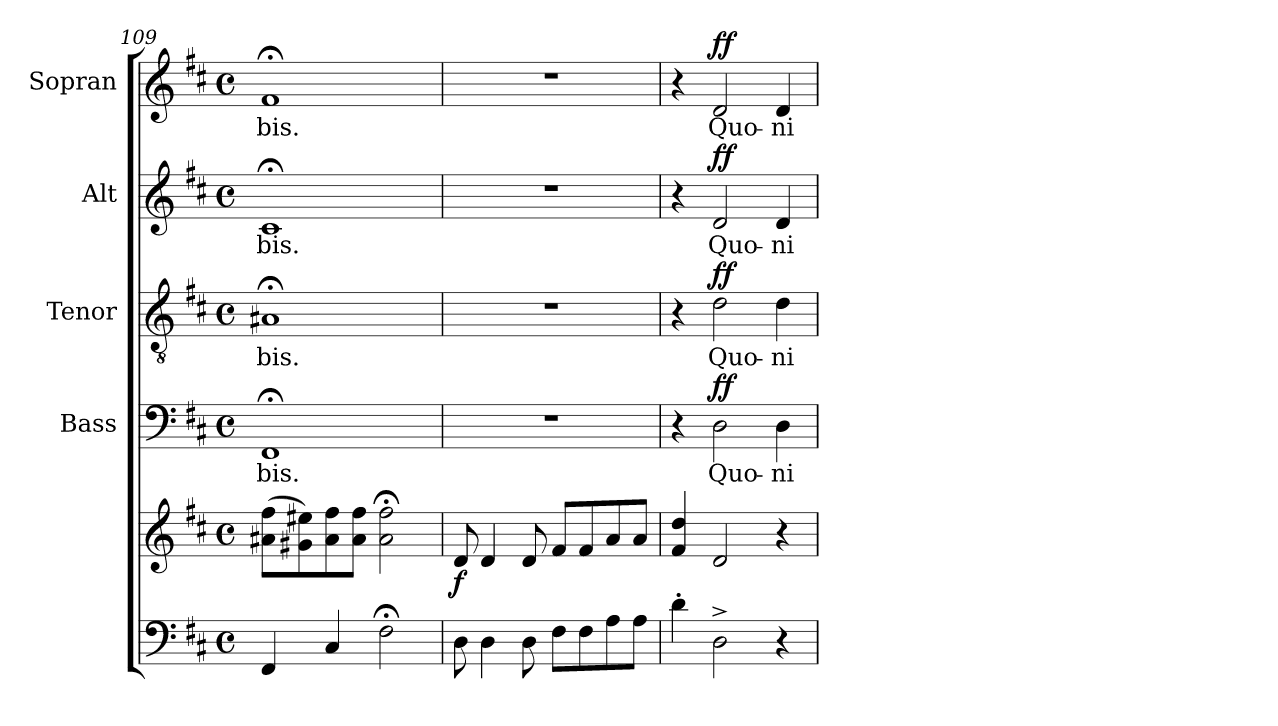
**kern	**kern	**dynam	**kern	**text	**dynam	**kern	**text	**dynam	**kern	**text	**dynam	**kern	**text	**dynam
*part5	*part5	*part5	*part4	*part4	*part4	*part3	*part3	*part3	*part2	*part2	*part2	*part1	*part1	*part1
*staff6	*staff5	*staff5/6	*staff4	*staff4	*staff4	*staff3	*staff3	*staff3	*staff2	*staff2	*staff2	*staff1	*staff1	*staff1
*	*	*	*I"Bass	*	*	*I"Tenor	*	*	*I"Alt	*	*	*I"Sopran	*	*
*	*	*	*I'B.	*	*	*I'T.	*	*	*I'A.	*	*	*I'S.	*	*
*clefF4	*clefG2	*	*clefF4	*	*	*clefGv2	*	*	*clefG2	*	*	*clefG2	*	*
*k[f#c#]	*k[f#c#]	*	*k[f#c#]	*	*	*k[f#c#]	*	*	*k[f#c#]	*	*	*k[f#c#]	*	*
*D:	*D:	*	*D:	*	*	*D:	*	*	*D:	*	*	*D:	*	*
*M4/4	*M4/4	*	*M4/4	*	*	*M4/4	*	*	*M4/4	*	*	*M4/4	*	*
*met(c)	*met(c)	*	*met(c)	*	*	*met(c)	*	*	*met(c)	*	*	*met(c)	*	*
=109	=109	=109	=109	=109	=109	=109	=109	=109	=109	=109	=109	=109	=109	=109
!	!	!	!	!LO:LY:b	!	!	!LO:LY:b	!	!	!LO:LY:b	!	!	!LO:LY:b	!
4FF#/	(>8a#X\ 8ff#\L	.	1FF#;<	-bis.	.	1A#X;<	-bis.	.	1c#;<	-bis.	.	1f#;<	-bis.	.
.	8g#X\ 8ee#X\)	.	.	.	.	.	.	.	.	.	.	.	.	.
4C#/	8a#\ 8ff#\	.	.	.	.	.	.	.	.	.	.	.	.	.
.	8a#\ 8ff#\J	.	.	.	.	.	.	.	.	.	.	.	.	.
2F#;<\	2a#\;< 2ff#\;<	.	.	.	.	.	.	.	.	.	.	.	.	.
=110	=110	=110	=110	=110	=110	=110	=110	=110	=110	=110	=110	=110	=110	=110
!	!	!LO:DY:b	!	!	!	!	!	!	!	!	!	!	!	!
8D\	8d/	f	1r	.	.	1r	.	.	1r	.	.	1r	.	.
4D\	4d/	.	.	.	.	.	.	.	.	.	.	.	.	.
8D\	8d/	.	.	.	.	.	.	.	.	.	.	.	.	.
8F#\L	8f#/L	.	.	.	.	.	.	.	.	.	.	.	.	.
8F#\	8f#/	.	.	.	.	.	.	.	.	.	.	.	.	.
8A\	8a/	.	.	.	.	.	.	.	.	.	.	.	.	.
8A\J	8a/J	.	.	.	.	.	.	.	.	.	.	.	.	.
=111	=111	=111	=111	=111	=111	=111	=111	=111	=111	=111	=111	=111	=111	=111
4d'>\	4f#/ 4dd/	.	4r	.	.	4r	.	.	4r	.	.	4r	.	.
!	!	!	!	!LO:LY:b	!LO:DY:a	!	!LO:LY:b	!LO:DY:a	!	!LO:LY:b	!LO:DY:a	!	!LO:LY:b	!LO:DY:a
2D^>\	2d/	.	2D\	Quo-	ff	2d\	Quo-	ff	2d/	Quo-	ff	2d/	Quo-	ff
!	!	!	!	!LO:LY:b	!	!	!LO:LY:b	!	!	!LO:LY:b	!	!	!LO:LY:b	!
4r	4r	.	4D\	-ni-	.	4d\	-ni-	.	4d/	-ni-	.	4d/	-ni-	.
=	=	=	=	=	=	=	=	=	=	=	=	=	=	=
*-	*-	*-	*-	*-	*-	*-	*-	*-	*-	*-	*-	*-	*-	*-
